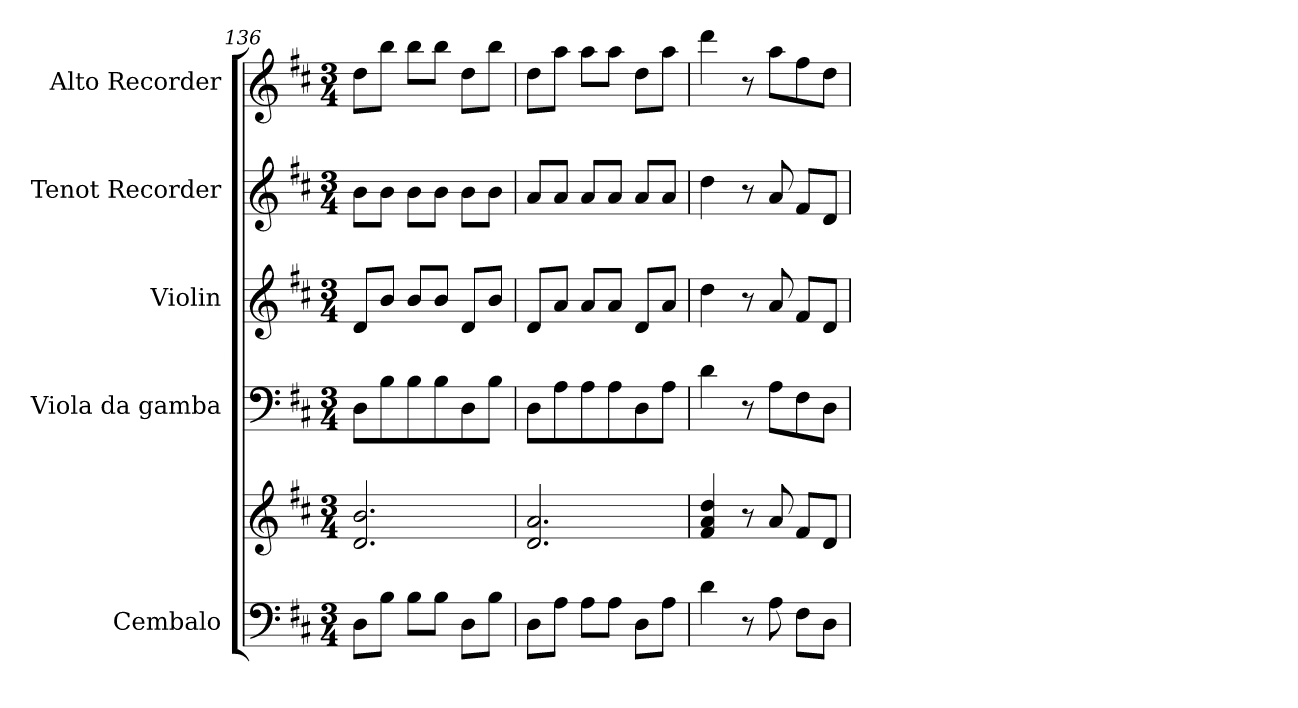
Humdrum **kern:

**kern	**kern	**kern	**kern	**kern	**kern
*part5	*part5	*part4	*part3	*part2	*part1
*staff6	*staff5	*staff4	*staff3	*staff2	*staff1
*I"Cembalo	*	*I"Viola da gamba	*I"Violin	*I"Tenot Recorder	*I"Alto Recorder
*	*	*I'Vla. d. g.	*I'Vln.	*I'T. Rec.	*I'A. Rec
*clefF4	*clefG2	*clefF4	*clefG2	*clefG2	*clefG2
*k[f#c#]	*k[f#c#]	*k[f#c#]	*k[f#c#]	*k[f#c#]	*k[f#c#]
*M3/4	*M3/4	*M3/4	*M3/4	*M3/4	*M3/4
=136	=136	=136	=136	=136	=136
8D\L	2.d/ 2.b/	8D\L	8d/L	8b\L	8dd\L
8B\J	.	8B\	8b/J	8b\J	8bb\J
8B\L	.	8B\	8b/L	8b\L	8bb\L
8B\J	.	8B\	8b/J	8b\J	8bb\J
8D\L	.	8D\	8d/L	8b\L	8dd\L
8B\J	.	8B\J	8b/J	8b\J	8bb\J
=137	=137	=137	=137	=137	=137
8D\L	2.d/ 2.a/	8D\L	8d/L	8a/L	8dd\L
8A\J	.	8A\	8a/J	8a/J	8aa\J
8A\L	.	8A\	8a/L	8a/L	8aa\L
8A\J	.	8A\	8a/J	8a/J	8aa\J
8D\L	.	8D\	8d/L	8a/L	8dd\L
8A\J	.	8A\J	8a/J	8a/J	8aa\J
=138	=138	=138	=138	=138	=138
4d\	4f#/ 4a/ 4dd/	4d\	4dd\	4dd\	4ddd\
8r	8r	8r	8r	8r	8r
8A\	8a/	8A\L	8a/	8a/	8aa\L
8F#\L	8f#/L	8F#\	8f#/L	8f#/L	8ff#\
8D\J	8d/J	8D\J	8d/J	8d/J	8dd\J
=	=	=	=	=	=
*-	*-	*-	*-	*-	*-
